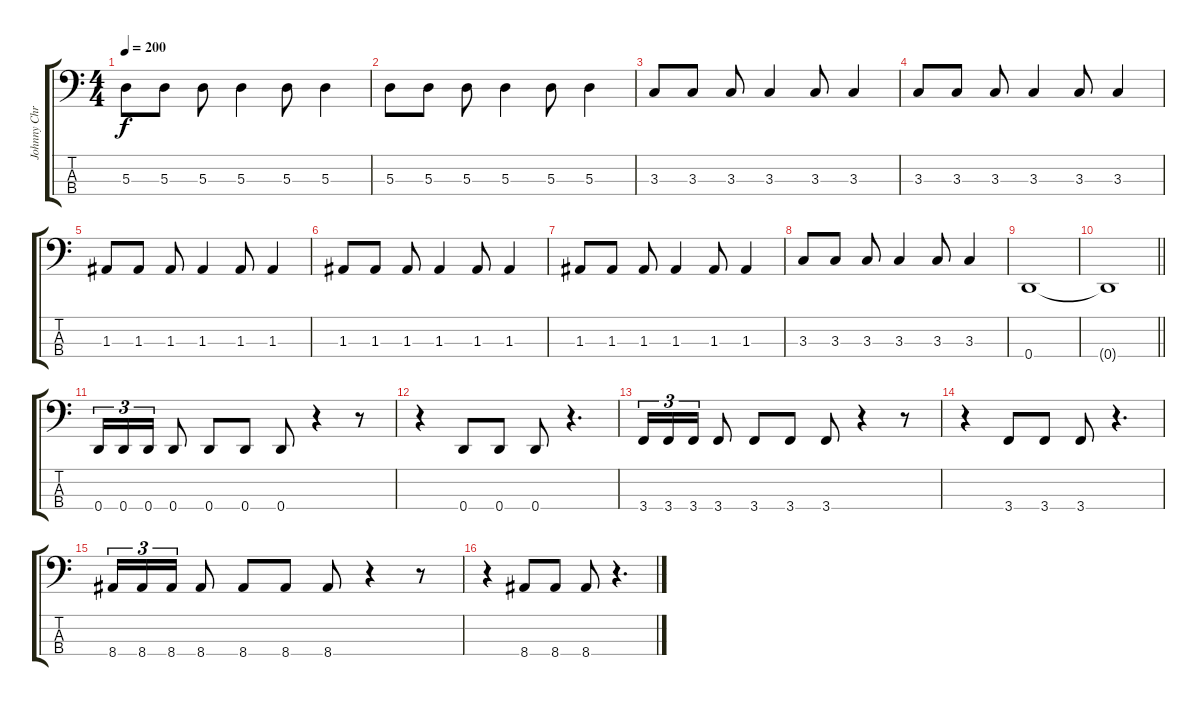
\track ("Johnny Christ" "Johnny Chr") {instrument electricbasspick}
\staff {score tabs}
\tuning (G2 D2 A1 D1) {hide}
\ts (4 4)
\tempo 200
\clef f4
\ks c
5.3.8{dy f} 5.3.8 5.3.8 5.3.4 5.3.8 5.3.4 |
5.3.8 5.3.8 5.3.8 5.3.4 5.3.8 5.3.4 |
3.3.8 3.3.8 3.3.8 3.3.4 3.3.8 3.3.4 |
3.3.8 3.3.8 3.3.8 3.3.4 3.3.8 3.3.4 |
1.3.8 1.3.8 1.3.8 1.3.4 1.3.8 1.3.4 |
1.3.8 1.3.8 1.3.8 1.3.4 1.3.8 1.3.4 |
1.3.8 1.3.8 1.3.8 1.3.4 1.3.8 1.3.4 |
3.3.8 3.3.8 3.3.8 3.3.4 3.3.8 3.3.4 |
0.4.1 |
\barLineRight lightlight
0.4{t}.1 |
0.4.16{tu (3 2)} 0.4.16{tu (3 2)} 0.4.16{tu (3 2)} 0.4.8 0.4.8 0.4.8 0.4.8 r.4 r.8 |
r.4 0.4.8 0.4.8 0.4.8 r.4{d} |
3.4.16{tu (3 2)} 3.4.16{tu (3 2)} 3.4.16{tu (3 2)} 3.4.8 3.4.8 3.4.8 3.4.8 r.4 r.8 |
r.4 3.4.8 3.4.8 3.4.8 r.4{d} |
8.4.16{tu (3 2)} 8.4.16{tu (3 2)} 8.4.16{tu (3 2)} 8.4.8 8.4.8 8.4.8 8.4.8 r.4 r.8 |
r.4 8.4.8 8.4.8 8.4.8 r.4{d}
